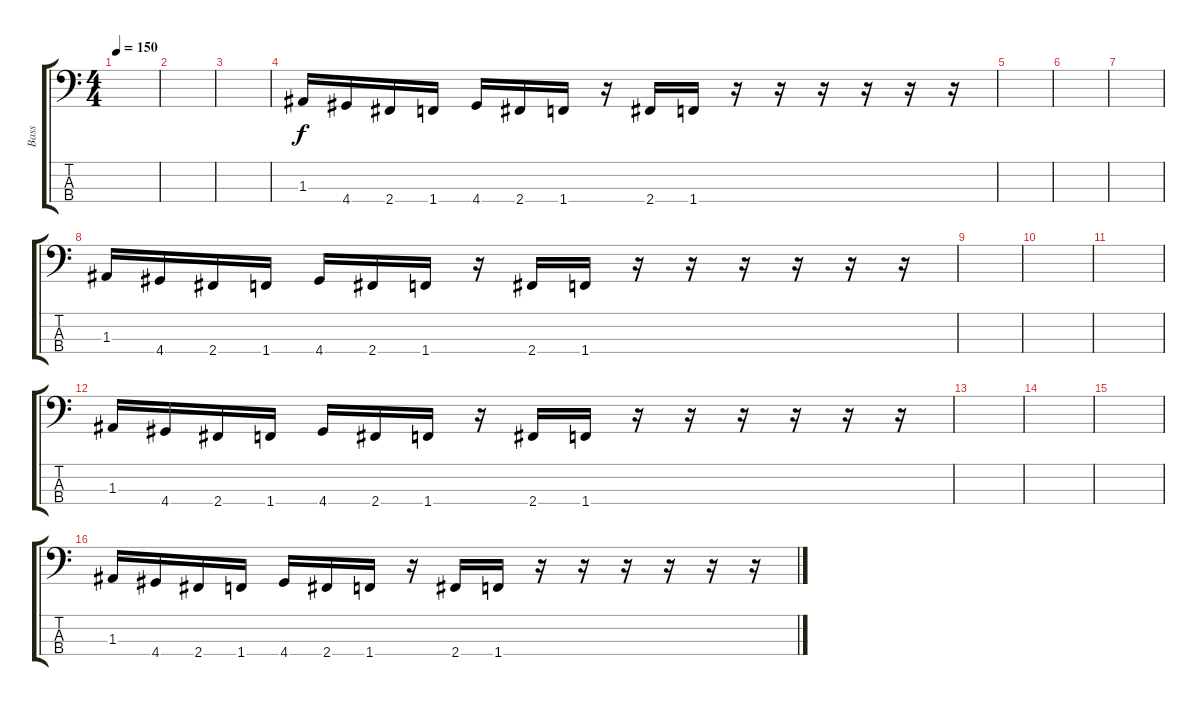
\track ("Bass" "Bass") {instrument electricbassfinger}
\staff {score tabs}
\tuning (G2 D2 A1 E1) {hide}
\ts (4 4)
\tempo 150
\clef f4
\ks c
|
|
|
1.3.16 4.4.16 2.4.16 1.4.16 4.4.16 2.4.16 1.4.16 r.16 2.4.16 1.4.16 r.16 r.16 r.16 r.16 r.16 r.16 |
|
|
|
1.3.16 4.4.16 2.4.16 1.4.16 4.4.16 2.4.16 1.4.16 r.16 2.4.16 1.4.16 r.16 r.16 r.16 r.16 r.16 r.16 |
|
|
|
1.3.16 4.4.16 2.4.16 1.4.16 4.4.16 2.4.16 1.4.16 r.16 2.4.16 1.4.16 r.16 r.16 r.16 r.16 r.16 r.16 |
|
|
|
1.3.16 4.4.16 2.4.16 1.4.16 4.4.16 2.4.16 1.4.16 r.16 2.4.16 1.4.16 r.16 r.16 r.16 r.16 r.16 r.16
